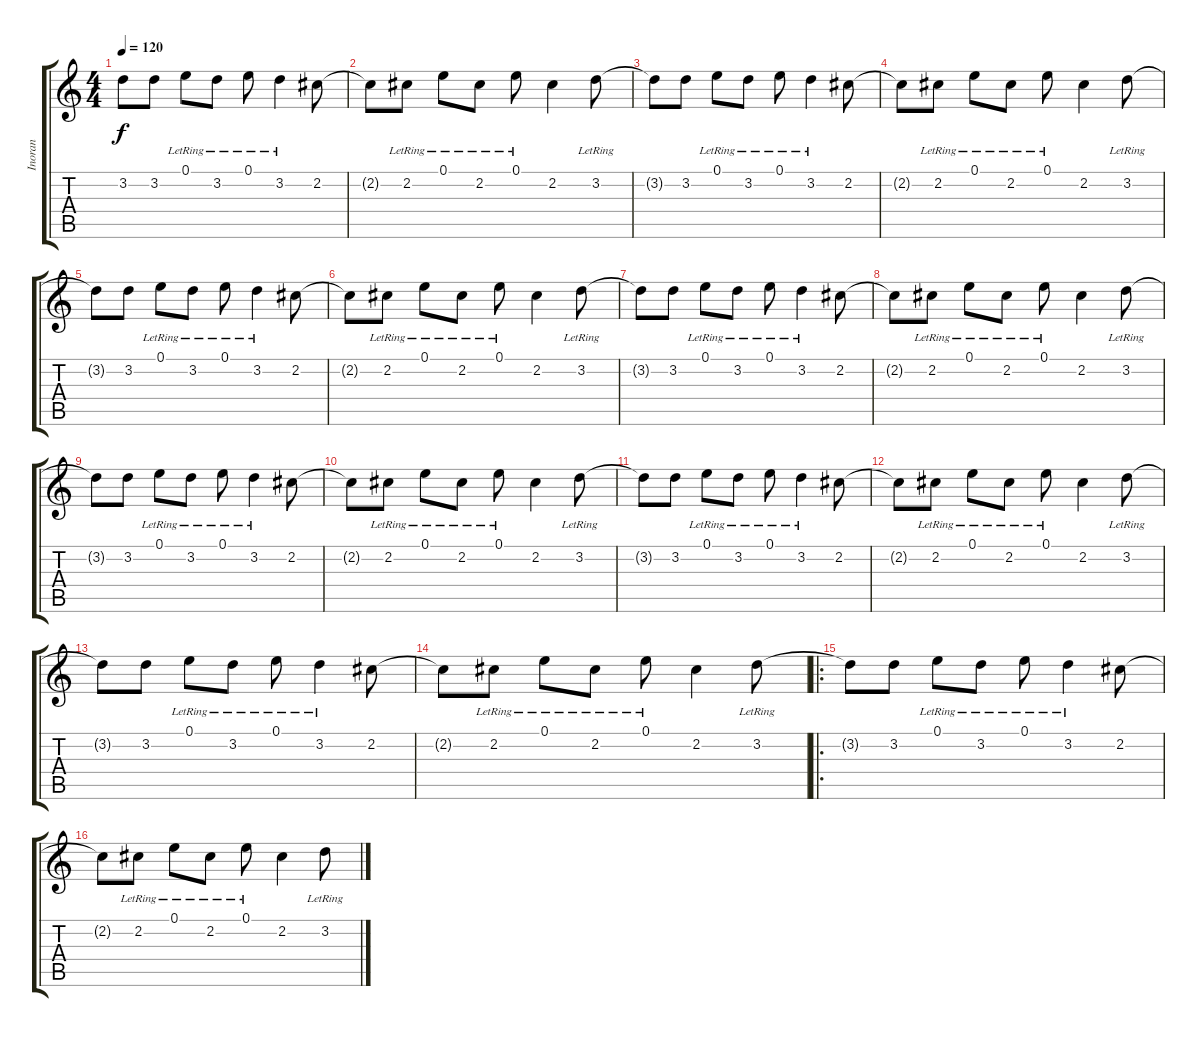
\track ("Inoran" "Inoran") {instrument distortionguitar}
\staff {score tabs}
\tuning (E4 B3 G3 D3 A2 E2) {hide}
\ts (4 4)
\tempo 120
\clef g2
\ks c
3.2{t}.8{dy f} 3.2.8 0.1{lr}.8 3.2{lr}.8 0.1{lr}.8 3.2{lr}.4 2.2.8 |
2.2{t}.8 2.2{lr}.8 0.1{lr}.8 2.2{lr}.8 0.1{lr}.8 2.2.4 3.2{lr}.8 |
3.2{t}.8 3.2.8 0.1{lr}.8 3.2{lr}.8 0.1{lr}.8 3.2{lr}.4 2.2.8 |
2.2{t}.8 2.2{lr}.8 0.1{lr}.8 2.2{lr}.8 0.1{lr}.8 2.2.4 3.2{lr}.8 |
3.2{t}.8 3.2.8 0.1{lr}.8 3.2{lr}.8 0.1{lr}.8 3.2{lr}.4 2.2.8 |
2.2{t}.8 2.2{lr}.8 0.1{lr}.8 2.2{lr}.8 0.1{lr}.8 2.2.4 3.2{lr}.8 |
3.2{t}.8 3.2.8 0.1{lr}.8 3.2{lr}.8 0.1{lr}.8 3.2{lr}.4 2.2.8 |
2.2{t}.8 2.2{lr}.8 0.1{lr}.8 2.2{lr}.8 0.1{lr}.8 2.2.4 3.2{lr}.8 |
3.2{t}.8 3.2.8 0.1{lr}.8 3.2{lr}.8 0.1{lr}.8 3.2{lr}.4 2.2.8 |
2.2{t}.8 2.2{lr}.8 0.1{lr}.8 2.2{lr}.8 0.1{lr}.8 2.2.4 3.2{lr}.8 |
3.2{t}.8 3.2.8 0.1{lr}.8 3.2{lr}.8 0.1{lr}.8 3.2{lr}.4 2.2.8 |
2.2{t}.8 2.2{lr}.8 0.1{lr}.8 2.2{lr}.8 0.1{lr}.8 2.2.4 3.2{lr}.8 |
3.2{t}.8 3.2.8 0.1{lr}.8 3.2{lr}.8 0.1{lr}.8 3.2{lr}.4 2.2.8 |
2.2{t}.8 2.2{lr}.8 0.1{lr}.8 2.2{lr}.8 0.1{lr}.8 2.2.4 3.2{lr}.8 |
\ro
3.2{t}.8 3.2.8 0.1{lr}.8 3.2{lr}.8 0.1{lr}.8 3.2{lr}.4 2.2.8 |
2.2{t}.8 2.2{lr}.8 0.1{lr}.8 2.2{lr}.8 0.1{lr}.8 2.2.4 3.2{lr}.8
